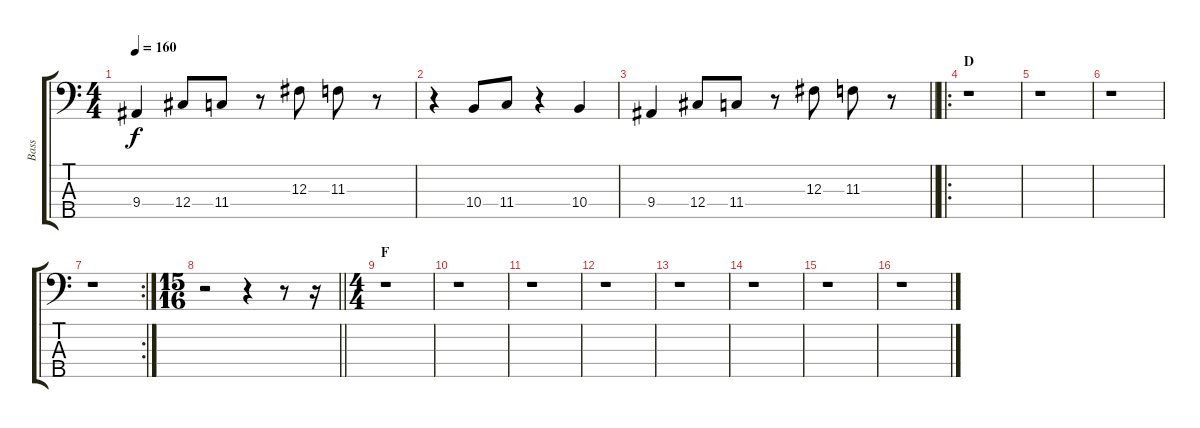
\track ("Bass" "Bass") {instrument electricbassfinger}
\staff {score tabs}
\tuning (E2 B1 Gb1 Db1 Ab0) {hide}
\ts (4 4)
\tempo 160
\clef f4
\ks c
9.4.4{dy f} 12.4.8 11.4.8 r.8 12.3.8 11.3.8 r.8 |
r.4 10.4.8 11.4.8 r.4 10.4.4 |
\barLineRight lightlight
9.4.4 12.4.8 11.4.8 r.8 12.3.8 11.3.8 r.8 |
\ro
\section ("" "D")
r.1 |
r.1 |
r.1 |
\rc 2
r.1 |
\ts (15 16)
\barLineRight lightlight
r.2 r.4 r.8 r.16 |
\ts (4 4)
\section ("" "F")
r.1 |
r.1 |
r.1 |
r.1 |
r.1 |
r.1 |
r.1 |
r.1
